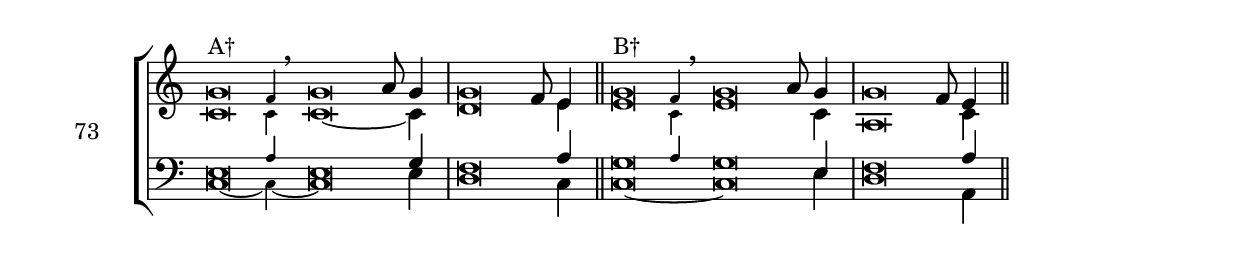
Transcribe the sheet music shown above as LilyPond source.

\version "2.18.2"
\version "2.18.2"

divisioMinima = {
    \bar ""
    \once \override BreathingSign.stencil = #ly:breathing-sign::divisio-minima
    \once \override BreathingSign.Y-offset = #0
    \breathe
}

dm = {
    \bar ""
    \once \override BreathingSign.stencil = #ly:breathing-sign::divisio-maior
    \once \override BreathingSign.Y-offset = #0
    \breathe
}
divisioMaxima = {
    \bar ""
    \once \override BreathingSign.stencil = #ly:breathing-sign::divisio-maxima
    \once \override BreathingSign.Y-offset = #0
    \breathe
}

fi = { \bar "||" }
ll = { \once \override LyricText.self-alignment-X = #LEFT }
sm = { \set melismaBusyProperties = #'() }
usm = { \unset melismaBusyProperties }

global = {
    \key a \minor
    \cadenzaOn
    \set tieWaitForNote = ##t
    \autoBeamOff
    %\hide Staff.Stem
}

sopranoOneFlex = { \afterGrace g'\breve^"A†" f'4 \breathe \bar "" g'\breve a'8 g'4 \bar "|" g'\breve f'8 e'4 \bar "||"  }
sopranoOne = { g'\breve^"A" a'8 g'4 \bar "|" g'\breve f'8 e'4 \bar "||" }
sopranoTwoFlex = { \afterGrace g'\breve^"B†" f'4 \breathe \bar "" g'\breve a'8 g'4 \bar "|" g'\breve f'8 e'4 \bar "||"  }
sopranoTwo = { g'\breve^"B" a'8 g'4 \bar "|" g'\breve f'8 e'4 \bar "||" }

altoOneFlex = { \afterGrace c'\breve c'4 c'\breve~ s8 c'4 d'\breve s8 e'4 }
altoOne = { c'\breve~ s8 c'4 d'\breve s8 e'4 }
altoTwoFlex = { \afterGrace e'\breve c'4 e'\breve~ s8 c'4 a\breve s8 c'4 }
altoTwo = { e'\breve s8 c'4 a\breve s8 c'4 }

tenorOneFlex = { \afterGrace e\breve a4 \bar "" e\breve s8 g4 \bar "|" f\breve s8 a4 \bar "||" }
tenorOne = { e\breve s8 g4 \bar "|" f\breve s8 a4 \bar "||" }
tenorTwoFlex = { \afterGrace g\breve a4 \bar "" g\breve s8 e4 \bar "|" f\breve s8 a4 \bar "||" }
tenorTwo = { g\breve s8 e4 \bar "|" f\breve s8 a4 \bar "||" }

bassOneFlex = { \afterGrace c\breve~ c4~ c\breve s8 e4 d\breve s8 c4 }
bassOne = {  c\breve s8 e4 d\breve s8 c4 }
bassTwoFlex = { c\breve~ c\breve s8 e4 d\breve s8 a,4 }
bassTwo = { c\breve s8 e4 d\breve s8 a,4 }




sopMusic = {
    \global
    \voiceOne
    \sopranoOneFlex
    \sopranoTwoFlex
}
altoMusic = {
    \global
    \voiceTwo
    \altoOneFlex
    \altoTwoFlex
}
tenorMusic = {
    \global
    \voiceOne
    \tenorOneFlex
    \tenorTwoFlex
}
bassMusic = {
    \global
    \voiceTwo
    \bassOneFlex
    \bassTwoFlex
}

\score {

    \header {
        %piece = \markup { \fontsize #2 \bold "LBI_3a" }
    }
    <<
        \transpose e e {

            \new ChoirStaff \with { instrumentName = #"73" } % LBI_3c
            <<
                \new Staff ="up"
                <<
                    \clef treble
                    \accidentalStyle forget
                    \new Voice = "Soprano" \sopMusic
                    \new Voice = "Alto" \altoMusic
                >>
                \new Staff ="down"
                <<
                    \clef bass
                    \accidentalStyle forget
                    \new Voice = "Tenor" \tenorMusic
                    \new Voice = "Bass" \bassMusic
                >>
            >>
        }
    >>

    \layout 
    { 
        ragged-last = ##t
        \context 
        { 
            \Staff 
            \remove Time_signature_engraver 
        } 

    } 

}
